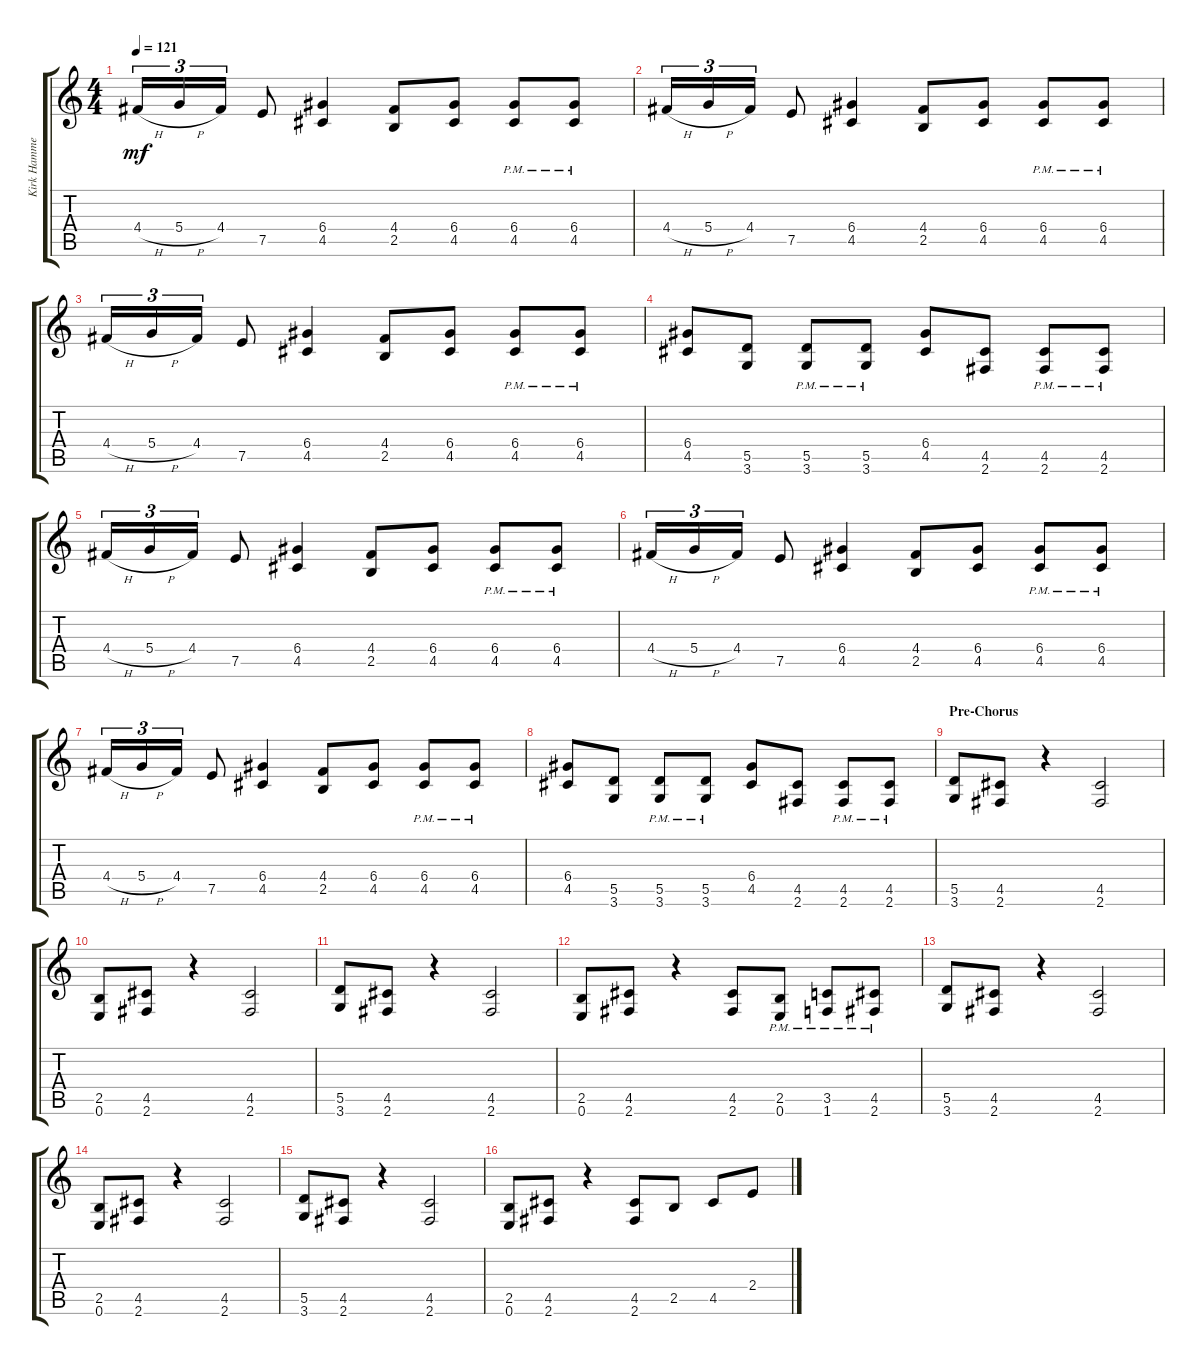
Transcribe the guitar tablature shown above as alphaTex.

\track ("Kirk Hammett" "Kirk Hamme") {instrument distortionguitar}
\staff {score tabs}
\tuning (E4 B3 G3 D3 A2 E2) {hide}
\ts (4 4)
\tempo 121
\clef g2
\ks c
4.4{h}.16{tu (3 2) dy mf} 5.4{h}.16{tu (3 2)} 4.4.16{tu (3 2)} 7.5.8 (6.4 4.5).4 (4.4 2.5).8 (6.4 4.5).8 (6.4{pm} 4.5{pm}).8 (6.4{pm} 4.5{pm}).8 |
4.4{h}.16{tu (3 2)} 5.4{h}.16{tu (3 2)} 4.4.16{tu (3 2)} 7.5.8 (6.4 4.5).4 (4.4 2.5).8 (6.4 4.5).8 (6.4{pm} 4.5{pm}).8 (6.4{pm} 4.5{pm}).8 |
4.4{h}.16{tu (3 2)} 5.4{h}.16{tu (3 2)} 4.4.16{tu (3 2)} 7.5.8 (6.4 4.5).4 (4.4 2.5).8 (6.4 4.5).8 (6.4{pm} 4.5{pm}).8 (6.4{pm} 4.5{pm}).8 |
(6.4 4.5).8 (5.5 3.6).8 (5.5{pm} 3.6{pm}).8 (5.5{pm} 3.6{pm}).8 (6.4 4.5).8 (4.5 2.6).8 (4.5{pm} 2.6{pm}).8 (4.5{pm} 2.6{pm}).8 |
4.4{h}.16{tu (3 2)} 5.4{h}.16{tu (3 2)} 4.4.16{tu (3 2)} 7.5.8 (6.4 4.5).4 (4.4 2.5).8 (6.4 4.5).8 (6.4{pm} 4.5{pm}).8 (6.4{pm} 4.5{pm}).8 |
4.4{h}.16{tu (3 2)} 5.4{h}.16{tu (3 2)} 4.4.16{tu (3 2)} 7.5.8 (6.4 4.5).4 (4.4 2.5).8 (6.4 4.5).8 (6.4{pm} 4.5{pm}).8 (6.4{pm} 4.5{pm}).8 |
4.4{h}.16{tu (3 2)} 5.4{h}.16{tu (3 2)} 4.4.16{tu (3 2)} 7.5.8 (6.4 4.5).4 (4.4 2.5).8 (6.4 4.5).8 (6.4{pm} 4.5{pm}).8 (6.4{pm} 4.5{pm}).8 |
(6.4 4.5).8 (5.5 3.6).8 (5.5{pm} 3.6{pm}).8 (5.5{pm} 3.6{pm}).8 (6.4 4.5).8 (4.5 2.6).8 (4.5{pm} 2.6{pm}).8 (4.5{pm} 2.6{pm}).8 |
\section ("" "Pre-Chorus")
(5.5 3.6).8 (4.5 2.6).8 r.4 (4.5 2.6).2 |
(2.5 0.6).8 (4.5 2.6).8 r.4 (4.5 2.6).2 |
(5.5 3.6).8 (4.5 2.6).8 r.4 (4.5 2.6).2 |
(2.5 0.6).8 (4.5 2.6).8 r.4 (4.5 2.6).8 (2.5{pm} 0.6{pm}).8 (3.5{pm} 1.6{pm}).8 (4.5{pm} 2.6{pm}).8 |
(5.5 3.6).8 (4.5 2.6).8 r.4 (4.5 2.6).2 |
(2.5 0.6).8 (4.5 2.6).8 r.4 (4.5 2.6).2 |
(5.5 3.6).8 (4.5 2.6).8 r.4 (4.5 2.6).2 |
(2.5 0.6).8 (4.5 2.6).8 r.4 (4.5 2.6).8 2.5.8 4.5.8 2.4.8
